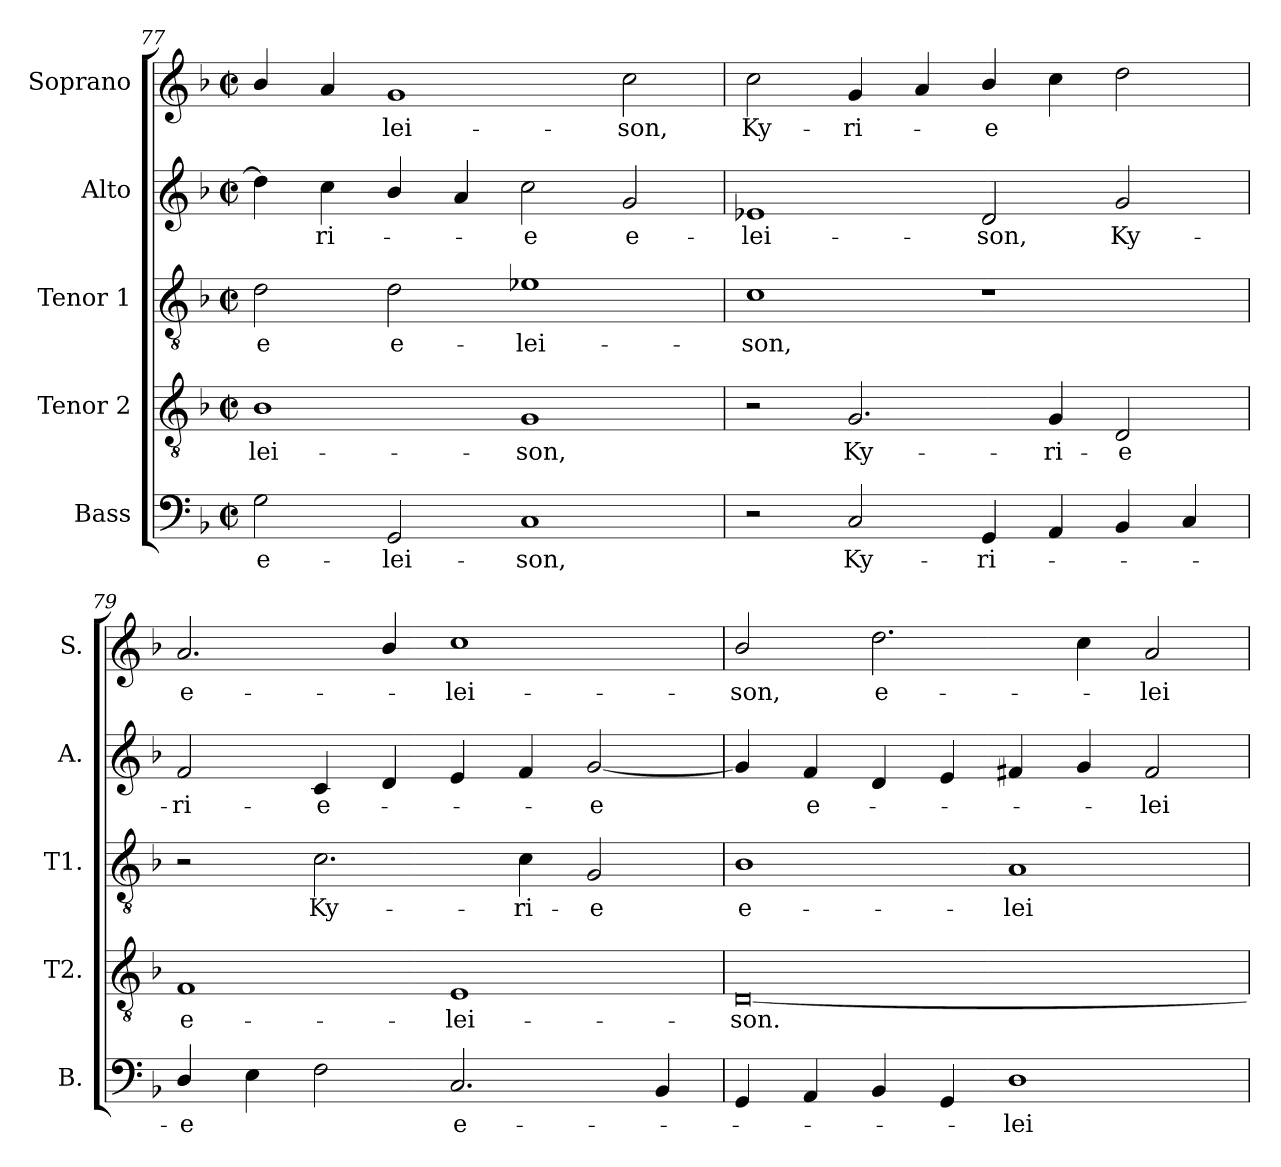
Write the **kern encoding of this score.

**kern	**text	**kern	**text	**kern	**text	**kern	**text	**kern	**text
*part5	*part5	*part4	*part4	*part3	*part3	*part2	*part2	*part1	*part1
*staff5	*staff5	*staff4	*staff4	*staff3	*staff3	*staff2	*staff2	*staff1	*staff1
*I"Bass	*	*I"Tenor 2	*	*I"Tenor 1	*	*I"Alto	*	*I"Soprano	*
*I'B.	*	*I'T2.	*	*I'T1.	*	*I'A.	*	*I'S.	*
*clefF4	*	*clefGv2	*	*clefGv2	*	*clefG2	*	*clefG2	*
*	*	*ITrd7c12	*	*ITrd7c12	*	*	*	*	*
*k[b-]	*	*k[b-]	*	*k[b-]	*	*k[b-]	*	*k[b-]	*
*F:	*	*F:	*	*F:	*	*F:	*	*F:	*
*M2/2	*	*M2/2	*	*M2/2	*	*M2/2	*	*M2/2	*
*met(c|)	*	*met(c|)	*	*met(c|)	*	*met(c|)	*	*met(c|)	*
=77	=77	=77	=77	=77	=77	=77	=77	=77	=77
!	!LO:LY:b:color=#000000	!	!	!	!	!	!	!	!
!	!	!	!LO:LY:b:color=#000000	!	!	!	!	!	!
!	!	!	!	!	!LO:LY:b:color=#000000	!	!	!	!
2Gi\	e-	1BB-i	-lei-	2Di\	-e	4ddi\]	.	4b-i/	.
!	!	!	!	!	!	!	!LO:LY:b:color=#000000	!	!
.	.	.	.	.	.	4cci\	-ri-	4ai/	.
!	!LO:LY:b:color=#000000	!	!	!	!	!	!	!	!
!	!	!	!	!	!LO:LY:b:color=#000000	!	!	!	!
!	!	!	!	!	!	!	!	!	!LO:LY:b:color=#000000
2GGi/	-lei-	.	.	2Di\	e-	4b-i/	.	1gi	-lei-
.	.	.	.	.	.	4ai/	.	.	.
!	!LO:LY:b:color=#000000	!	!	!	!	!	!	!	!
!	!	!	!LO:LY:b:color=#000000	!	!	!	!	!	!
!	!	!	!	!	!LO:LY:b:color=#000000	!	!	!	!
!	!	!	!	!	!	!	!LO:LY:b:color=#000000	!	!
1Ci	-son,	1GGi	-son,	1E-Xi	-lei-	2cci\	-e	.	.
!	!	!	!	!	!	!	!LO:LY:b:color=#000000	!	!
!	!	!	!	!	!	!	!	!	!LO:LY:b:color=#000000
.	.	.	.	.	.	2gi/	e-	2cci\	-son,
!!LO:PB:g=z
=78	=78	=78	=78	=78	=78	=78	=78	=78	=78
!	!	!	!	!	!LO:LY:b:color=#000000	!	!	!	!
!	!	!	!	!	!	!	!LO:LY:b:color=#000000	!	!
!	!	!	!	!	!	!	!	!	!LO:LY:b:color=#000000
2r	.	2r	.	1Ci	-son,	1e-Xi	-lei-	2cci\	Ky-
!	!LO:LY:b:color=#000000	!	!	!	!	!	!	!	!
!	!	!	!LO:LY:b:color=#000000	!	!	!	!	!	!
!	!	!	!	!	!	!	!	!	!LO:LY:b:color=#000000
2Ci/	Ky-	2.GGi/	Ky-	.	.	.	.	4gi/	-ri-
.	.	.	.	.	.	.	.	4ai/	.
!	!LO:LY:b:color=#000000	!	!	!	!	!	!	!	!
!	!	!	!	!	!	!	!LO:LY:b:color=#000000	!	!
!	!	!	!	!	!	!	!	!	!LO:LY:b:color=#000000
4GGi/	-ri-	.	.	1r	.	2di/	-son,	4b-i/	-e
!	!	!	!LO:LY:b:color=#000000	!	!	!	!	!	!
4AAi/	.	4GGi/	-ri-	.	.	.	.	4cci\	.
!	!	!	!LO:LY:b:color=#000000	!	!	!	!	!	!
!	!	!	!	!	!	!	!LO:LY:b:color=#000000	!	!
4BB-i/	.	2DDi/	-e	.	.	2gi/	Ky-	2ddi\	.
4Ci/	.	.	.	.	.	.	.	.	.
=79	=79	=79	=79	=79	=79	=79	=79	=79	=79
!	!LO:LY:b:color=#000000	!	!	!	!	!	!	!	!
!	!	!	!LO:LY:b:color=#000000	!	!	!	!	!	!
!	!	!	!	!	!	!	!LO:LY:b:color=#000000	!	!
!	!	!	!	!	!	!	!	!	!LO:LY:b:color=#000000
4Di/	-e	1FFi	e-	2r	.	2fi/	-ri-	2.ai/	e-
4Ei\	.	.	.	.	.	.	.	.	.
!	!	!	!	!	!LO:LY:b:color=#000000	!	!	!	!
!	!	!	!	!	!	!	!LO:LY:b:color=#000000	!	!
2Fi\	.	.	.	2.Ci\	Ky-	4ci/	-e-	.	.
.	.	.	.	.	.	4di/	.	4b-i/	.
!	!LO:LY:b:color=#000000	!	!	!	!	!	!	!	!
!	!	!	!LO:LY:b:color=#000000	!	!	!	!	!	!
!	!	!	!	!	!	!	!	!	!LO:LY:b:color=#000000
2.Ci/	e-	1EEi	-lei-	.	.	4ei/	.	1cci	-lei-
!	!	!	!	!	!LO:LY:b:color=#000000	!	!	!	!
.	.	.	.	4Ci\	-ri-	4fi/	.	.	.
!	!	!	!	!	!LO:LY:b:color=#000000	!	!	!	!
!	!	!	!	!	!	!	!LO:LY:b:color=#000000	!	!
.	.	.	.	2GGi/	-e	[<2gi/	-e	.	.
4BB-i/	.	.	.	.	.	.	.	.	.
=80	=80	=80	=80	=80	=80	=80	=80	=80	=80
!	!	!	!LO:LY:b:color=#000000	!	!	!	!	!	!
!	!	!	!	!	!LO:LY:b:color=#000000	!	!	!	!
!	!	!	!	!	!	!	!	!	!LO:LY:b:color=#000000
4GGi/	.	[<0DDi	-son.	1BB-i	e-	4gi/]	.	2b-i/	-son,
!	!	!	!	!	!	!	!LO:LY:b:color=#000000	!	!
4AAi/	.	.	.	.	.	4fi/	e-	.	.
!	!	!	!	!	!	!	!	!	!LO:LY:b:color=#000000
4BB-i/	.	.	.	.	.	4di/	.	2.ddi\	e-
4GGi/	.	.	.	.	.	4ei/	.	.	.
!	!LO:LY:b:color=#000000	!	!	!	!	!	!	!	!
!	!	!	!	!	!LO:LY:b:color=#000000	!	!	!	!
1Di	-lei-	.	.	1AAi	-lei-	4f#Xi/	.	.	.
.	.	.	.	.	.	4gi/	.	4cci\	.
!	!	!	!	!	!	!	!LO:LY:b:color=#000000	!	!
!	!	!	!	!	!	!	!	!	!LO:LY:b:color=#000000
.	.	.	.	.	.	2f#i/	-lei-	2ai/	-lei-
=	=	=	=	=	=	=	=	=	=
*-	*-	*-	*-	*-	*-	*-	*-	*-	*-
